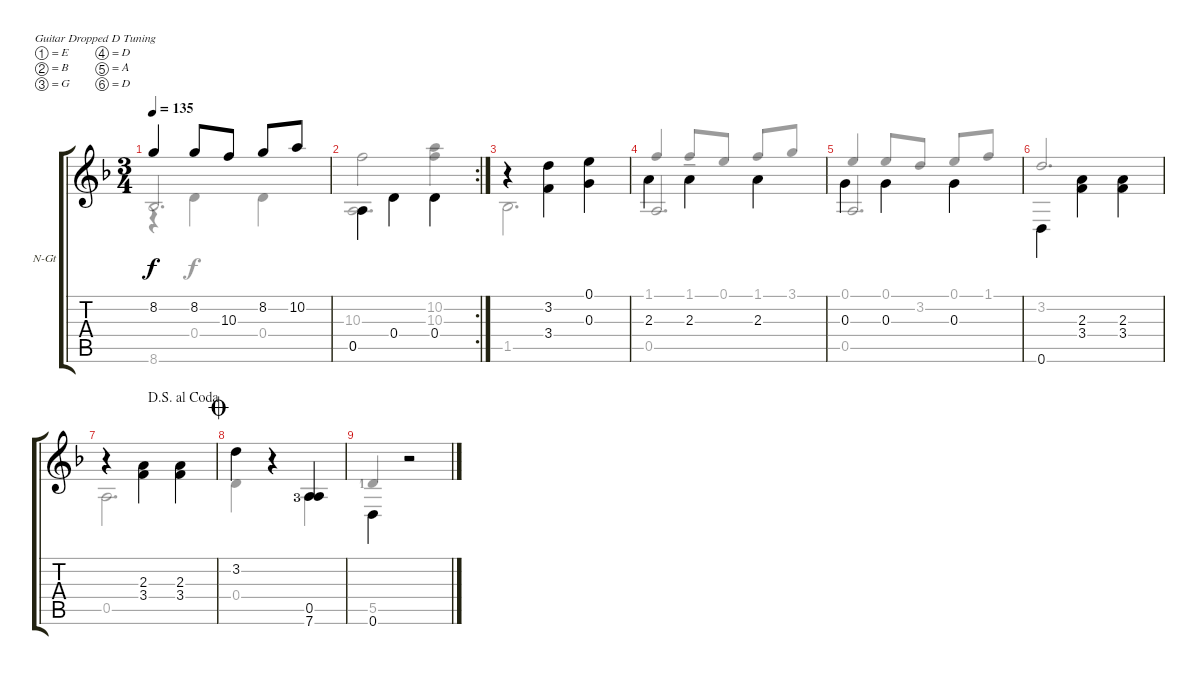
\bracketExtendMode groupsimilarinstruments
\firstSystemTrackNameOrientation horizontal
\otherSystemsTrackNameOrientation horizontal
\track ("Guitar" "N-Gt") {instrument acousticguitarnylon}
\staff {score tabs}
\tuning (E4 B3 G3 D3 A2 D2)
\voice
\ts (3 4)
\tempo 135
\clef g2
\ks f
8.2.4{dy f} 8.2.8 10.3.8 8.2.8 10.2.8 |
\rc 2
0.5.4{beam invert} 0.4.4{beam invert} 0.4.4{beam invert} |
r.4 (3.2 3.4).4{beam invert} (0.1 0.3).4{beam invert} |
2.3.4{beam invert} 2.3.4{beam invert} 2.3.4{beam invert} |
0.3.4{beam invert} 0.3.4{beam invert} 0.3.4{beam invert} |
0.6.4{beam invert} (2.3 3.4).4{beam invert} (2.3 3.4).4{beam invert} |
\jump dalsegnoalcoda
r.4 (2.3 3.4).4{beam invert} (2.3 3.4).4{beam invert} |
\jump coda
3.2.4 r.4{beam invert} (0.5 7.6{lf 4}).4 |
0.6.4{beam invert} r.2{beam invert}
\voice
\clef g2
\ottava regular
\simile none
\ks f
8.6.2{d dy f beam invert} |
10.3.2 (10.2 10.3).4 |
1.5.2{d} |
0.5.2{d beam invert} |
0.5.2{d beam invert} |
3.2.2{d beam invert} |
0.5.2{d} |
0.4.4 r.4 7.6.4 |
5.5{lf 2}.4{beam invert} r.2
\voice
\clef g2
\ottava regular
\simile none
\ks f
r.4{dy f} 0.4.4 0.4.4 |
0.5.2{d} |
|
1.1.4{beam invert} 1.1{ten}.8{beam invert} 0.1.8 1.1.8{beam invert} 3.1.8 |
0.1.4{beam invert} 0.1.8{beam invert} 3.2.8 0.1.8{beam invert} 1.1.8 |
|
|
|
